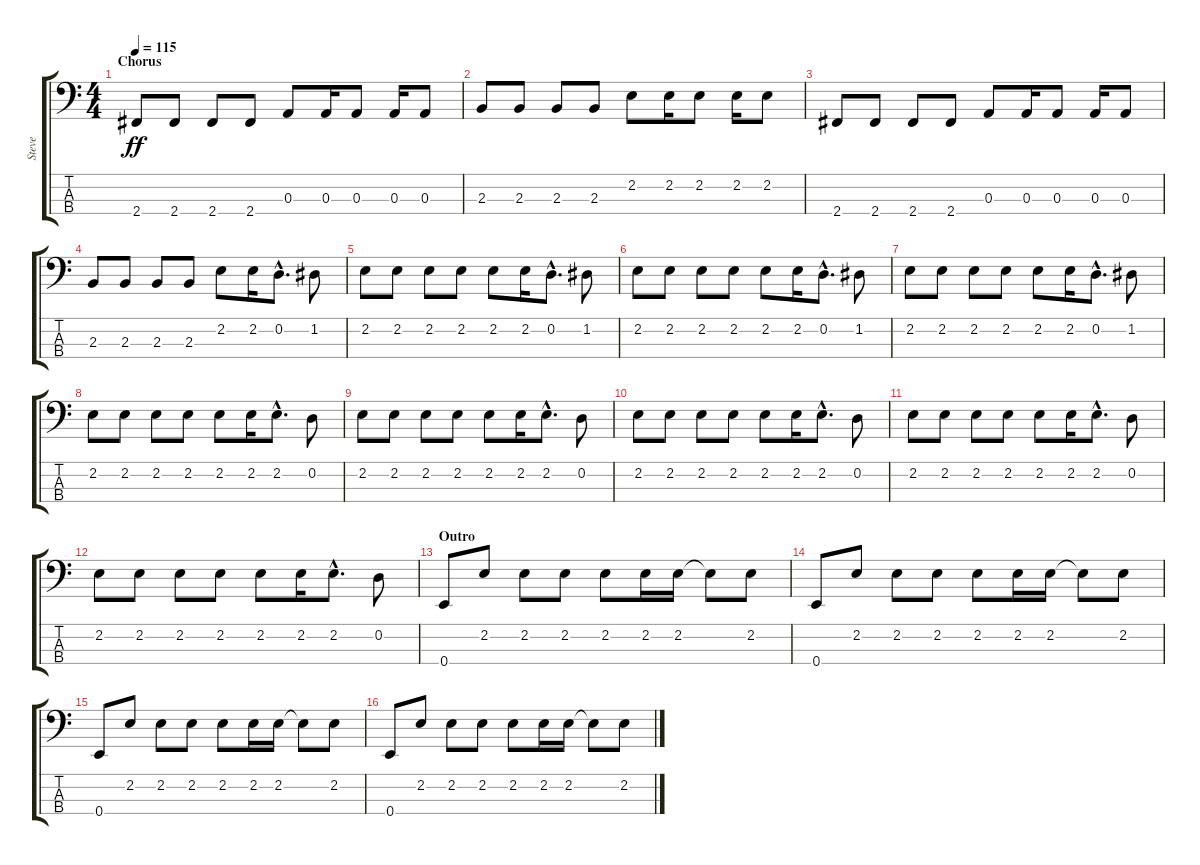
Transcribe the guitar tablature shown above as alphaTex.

\track ("Steve" "Steve") {instrument electricbasspick}
\staff {score tabs}
\tuning (G2 D2 A1 E1) {hide}
\ts (4 4)
\section ("" "Chorus")
\tempo 115
\clef f4
\ks c
2.4.8{dy ff} 2.4.8 2.4.8 2.4.8 0.3.8 0.3.16 0.3.8 0.3.16 0.3.8 |
2.3.8 2.3.8 2.3.8 2.3.8 2.2.8 2.2.16 2.2.8 2.2.16 2.2.8 |
2.4.8 2.4.8 2.4.8 2.4.8 0.3.8 0.3.16 0.3.8 0.3.16 0.3.8 |
2.3.8 2.3.8 2.3.8 2.3.8 2.2.8 2.2.16 0.2{hac}.8{d} 1.2.8 |
2.2.8 2.2.8 2.2.8 2.2.8 2.2.8 2.2.16 0.2{hac}.8{d} 1.2.8 |
2.2.8 2.2.8 2.2.8 2.2.8 2.2.8 2.2.16 0.2{hac}.8{d} 1.2.8 |
2.2.8 2.2.8 2.2.8 2.2.8 2.2.8 2.2.16 0.2{hac}.8{d} 1.2.8 |
2.2.8 2.2.8 2.2.8 2.2.8 2.2.8 2.2.16 2.2{hac}.8{d} 0.2.8 |
2.2.8 2.2.8 2.2.8 2.2.8 2.2.8 2.2.16 2.2{hac}.8{d} 0.2.8 |
2.2.8 2.2.8 2.2.8 2.2.8 2.2.8 2.2.16 2.2{hac}.8{d} 0.2.8 |
2.2.8 2.2.8 2.2.8 2.2.8 2.2.8 2.2.16 2.2{hac}.8{d} 0.2.8 |
2.2.8 2.2.8 2.2.8 2.2.8 2.2.8 2.2.16 2.2{hac}.8{d} 0.2.8 |
\section ("" "Outro")
0.4.8 2.2.8 2.2.8 2.2.8 2.2.8 2.2.16 2.2.16 2.2{t}.8 2.2.8 |
0.4.8 2.2.8 2.2.8 2.2.8 2.2.8 2.2.16 2.2.16 2.2{t}.8 2.2.8 |
0.4.8 2.2.8 2.2.8 2.2.8 2.2.8 2.2.16 2.2.16 2.2{t}.8 2.2.8 |
0.4.8 2.2.8 2.2.8 2.2.8 2.2.8 2.2.16 2.2.16 2.2{t}.8 2.2.8
